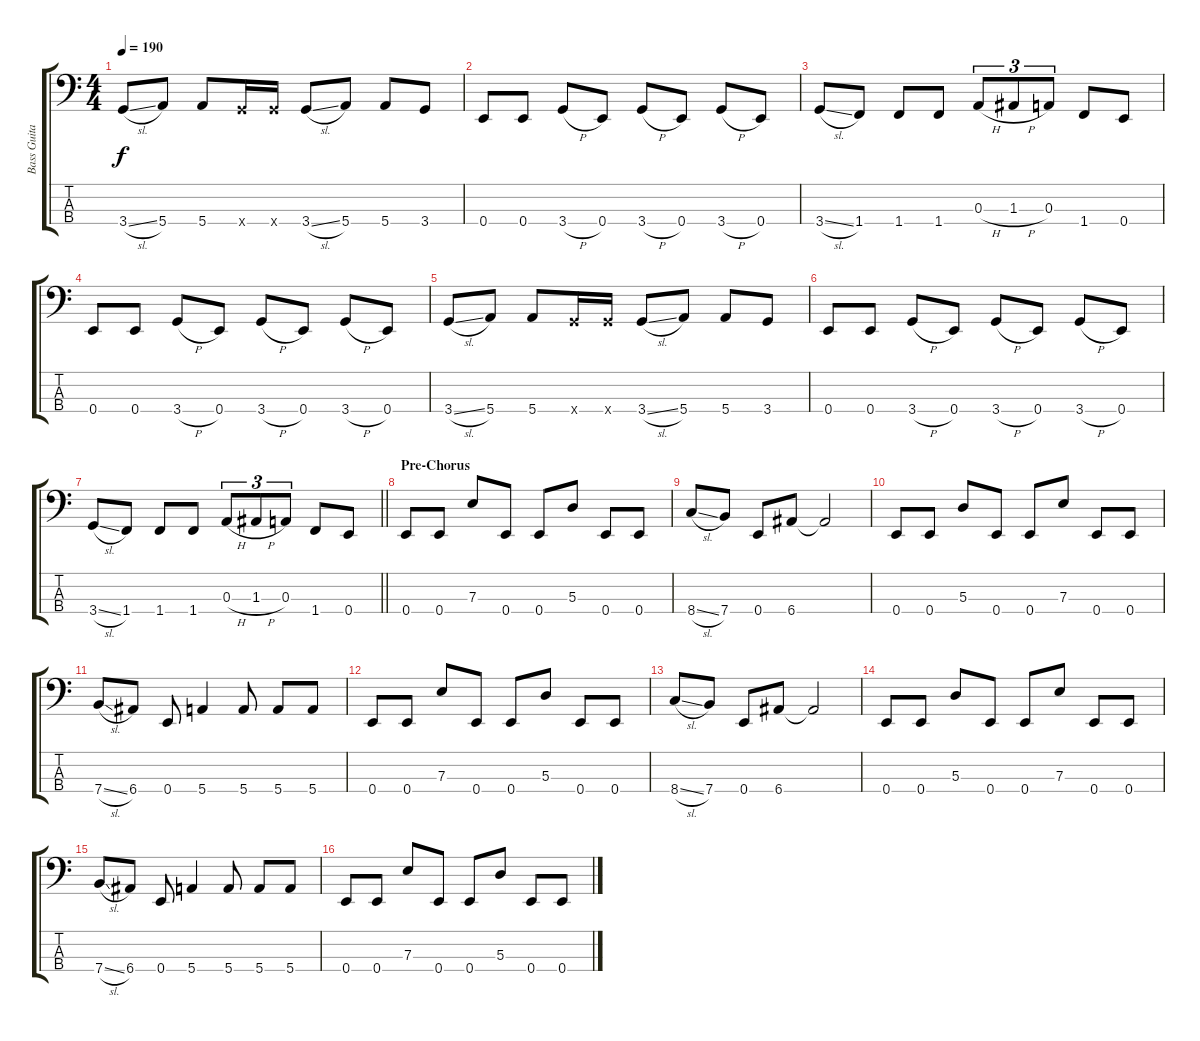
\track ("Bass Guitar" "Bass Guita") {instrument electricbassfinger}
\staff {score tabs}
\tuning (G2 D2 A1 E1) {hide}
\ts (4 4)
\tempo 190
\clef f4
\ks c
3.4{sl}.8{dy f} 5.4.8 5.4.8 3.4{x}.16 3.4{x}.16 3.4{sl}.8 5.4.8 5.4.8 3.4.8 |
0.4.8 0.4.8 3.4{h}.8 0.4.8 3.4{h}.8 0.4.8 3.4{h}.8 0.4.8 |
3.4{sl}.8 1.4.8 1.4.8 1.4.8 0.3{h}.8{tu (3 2)} 1.3{h}.8{tu (3 2)} 0.3.8{tu (3 2)} 1.4.8 0.4.8 |
0.4.8 0.4.8 3.4{h}.8 0.4.8 3.4{h}.8 0.4.8 3.4{h}.8 0.4.8 |
3.4{sl}.8 5.4.8 5.4.8 3.4{x}.16 3.4{x}.16 3.4{sl}.8 5.4.8 5.4.8 3.4.8 |
0.4.8 0.4.8 3.4{h}.8 0.4.8 3.4{h}.8 0.4.8 3.4{h}.8 0.4.8 |
\barLineRight lightlight
3.4{sl}.8 1.4.8 1.4.8 1.4.8 0.3{h}.8{tu (3 2)} 1.3{h}.8{tu (3 2)} 0.3.8{tu (3 2)} 1.4.8 0.4.8 |
\section ("" "Pre-Chorus")
0.4.8 0.4.8 7.3.8 0.4.8 0.4.8 5.3.8 0.4.8 0.4.8 |
8.4{sl}.8 7.4.8 0.4.8 6.4.8 6.4{t}.2 |
0.4.8 0.4.8 5.3.8 0.4.8 0.4.8 7.3.8 0.4.8 0.4.8 |
7.4{sl}.8 6.4.8 0.4.8 5.4.4 5.4.8 5.4.8 5.4.8 |
0.4.8 0.4.8 7.3.8 0.4.8 0.4.8 5.3.8 0.4.8 0.4.8 |
8.4{sl}.8 7.4.8 0.4.8 6.4.8 6.4{t}.2 |
0.4.8 0.4.8 5.3.8 0.4.8 0.4.8 7.3.8 0.4.8 0.4.8 |
7.4{sl}.8 6.4.8 0.4.8 5.4.4 5.4.8 5.4.8 5.4.8 |
0.4.8 0.4.8 7.3.8 0.4.8 0.4.8 5.3.8 0.4.8 0.4.8
